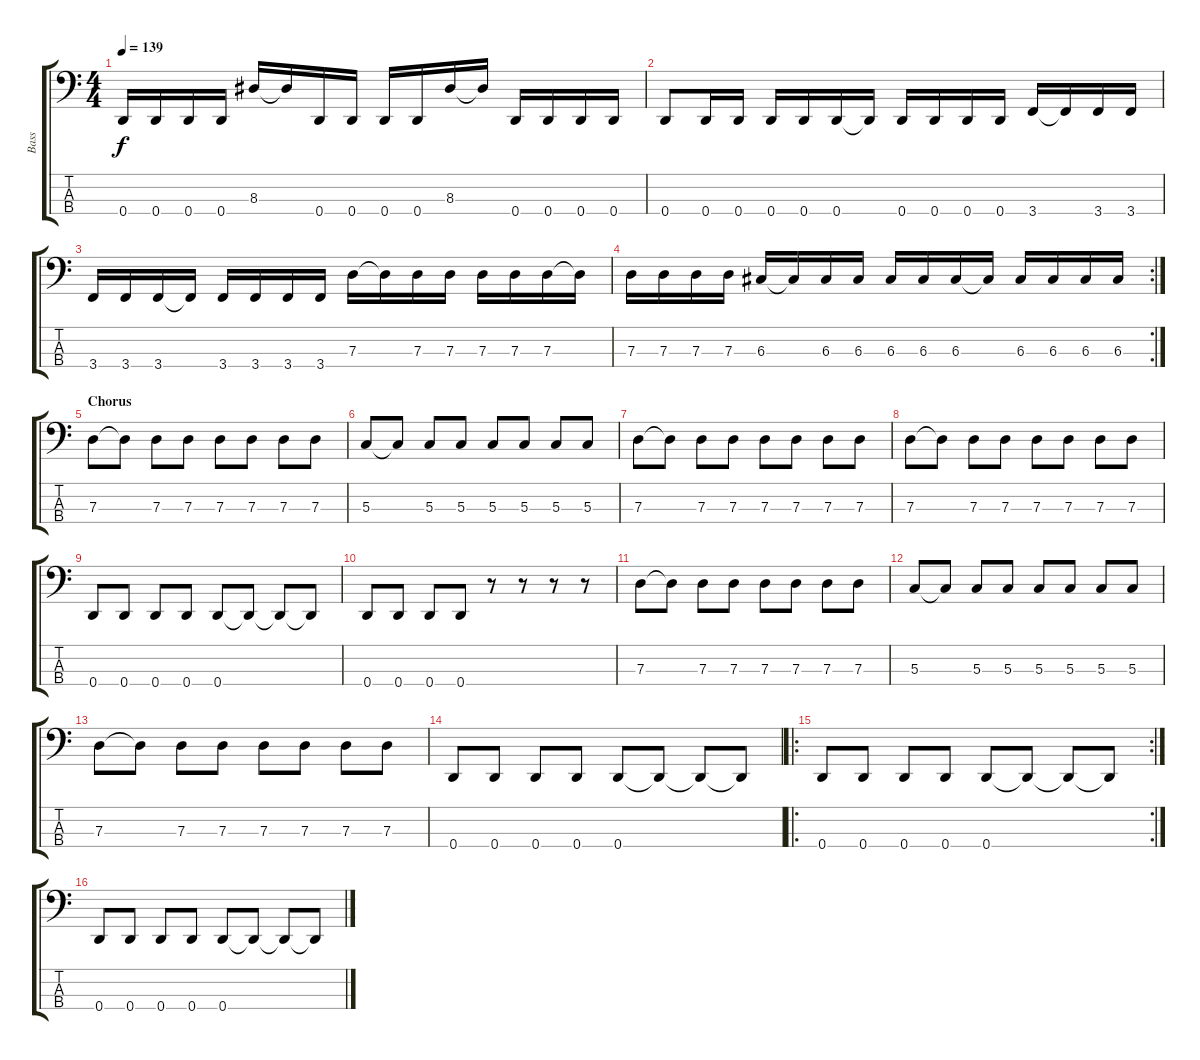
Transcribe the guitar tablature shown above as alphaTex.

\track ("Bass" "Bass") {instrument electricbasspick}
\staff {score tabs}
\tuning (F2 C2 G1 D1) {hide}
\ts (4 4)
\tempo 139
\clef f4
\ks c
0.4.16{dy f} 0.4.16 0.4.16 0.4.16 8.3.16 8.3{t}.16 0.4.16 0.4.16 0.4.16 0.4.16 8.3.16 8.3{t}.16 0.4.16 0.4.16 0.4.16 0.4.16 |
0.4.8 0.4.16 0.4.16 0.4.16 0.4.16 0.4.16 0.4{t}.16 0.4.16 0.4.16 0.4.16 0.4.16 3.4.16 3.4{t}.16 3.4.16 3.4.16 |
3.4.16 3.4.16 3.4.16 3.4{t}.16 3.4.16 3.4.16 3.4.16 3.4.16 7.3.16 7.3{t}.16 7.3.16 7.3.16 7.3.16 7.3.16 7.3.16 7.3{t}.16 |
\rc 2
7.3.16 7.3.16 7.3.16 7.3.16 6.3.16 6.3{t}.16 6.3.16 6.3.16 6.3.16 6.3.16 6.3.16 6.3{t}.16 6.3.16 6.3.16 6.3.16 6.3.16 |
\section ("" "Chorus")
7.3.8 7.3{t}.8 7.3.8 7.3.8 7.3.8 7.3.8 7.3.8 7.3.8 |
5.3.8 5.3{t}.8 5.3.8 5.3.8 5.3.8 5.3.8 5.3.8 5.3.8 |
7.3.8 7.3{t}.8 7.3.8 7.3.8 7.3.8 7.3.8 7.3.8 7.3.8 |
7.3.8 7.3{t}.8 7.3.8 7.3.8 7.3.8 7.3.8 7.3.8 7.3.8 |
0.4.8 0.4.8 0.4.8 0.4.8 0.4.8 0.4{t}.8 0.4{t}.8 0.4{t}.8 |
0.4.8 0.4.8 0.4.8 0.4.8 r.8 r.8 r.8 r.8 |
7.3.8 7.3{t}.8 7.3.8 7.3.8 7.3.8 7.3.8 7.3.8 7.3.8 |
5.3.8 5.3{t}.8 5.3.8 5.3.8 5.3.8 5.3.8 5.3.8 5.3.8 |
7.3.8 7.3{t}.8 7.3.8 7.3.8 7.3.8 7.3.8 7.3.8 7.3.8 |
0.4.8 0.4.8 0.4.8 0.4.8 0.4.8 0.4{t}.8 0.4{t}.8 0.4{t}.8 |
\ro
\rc 2
0.4.8 0.4.8 0.4.8 0.4.8 0.4.8 0.4{t}.8 0.4{t}.8 0.4{t}.8 |
0.4.8 0.4.8 0.4.8 0.4.8 0.4.8 0.4{t}.8 0.4{t}.8 0.4{t}.8
